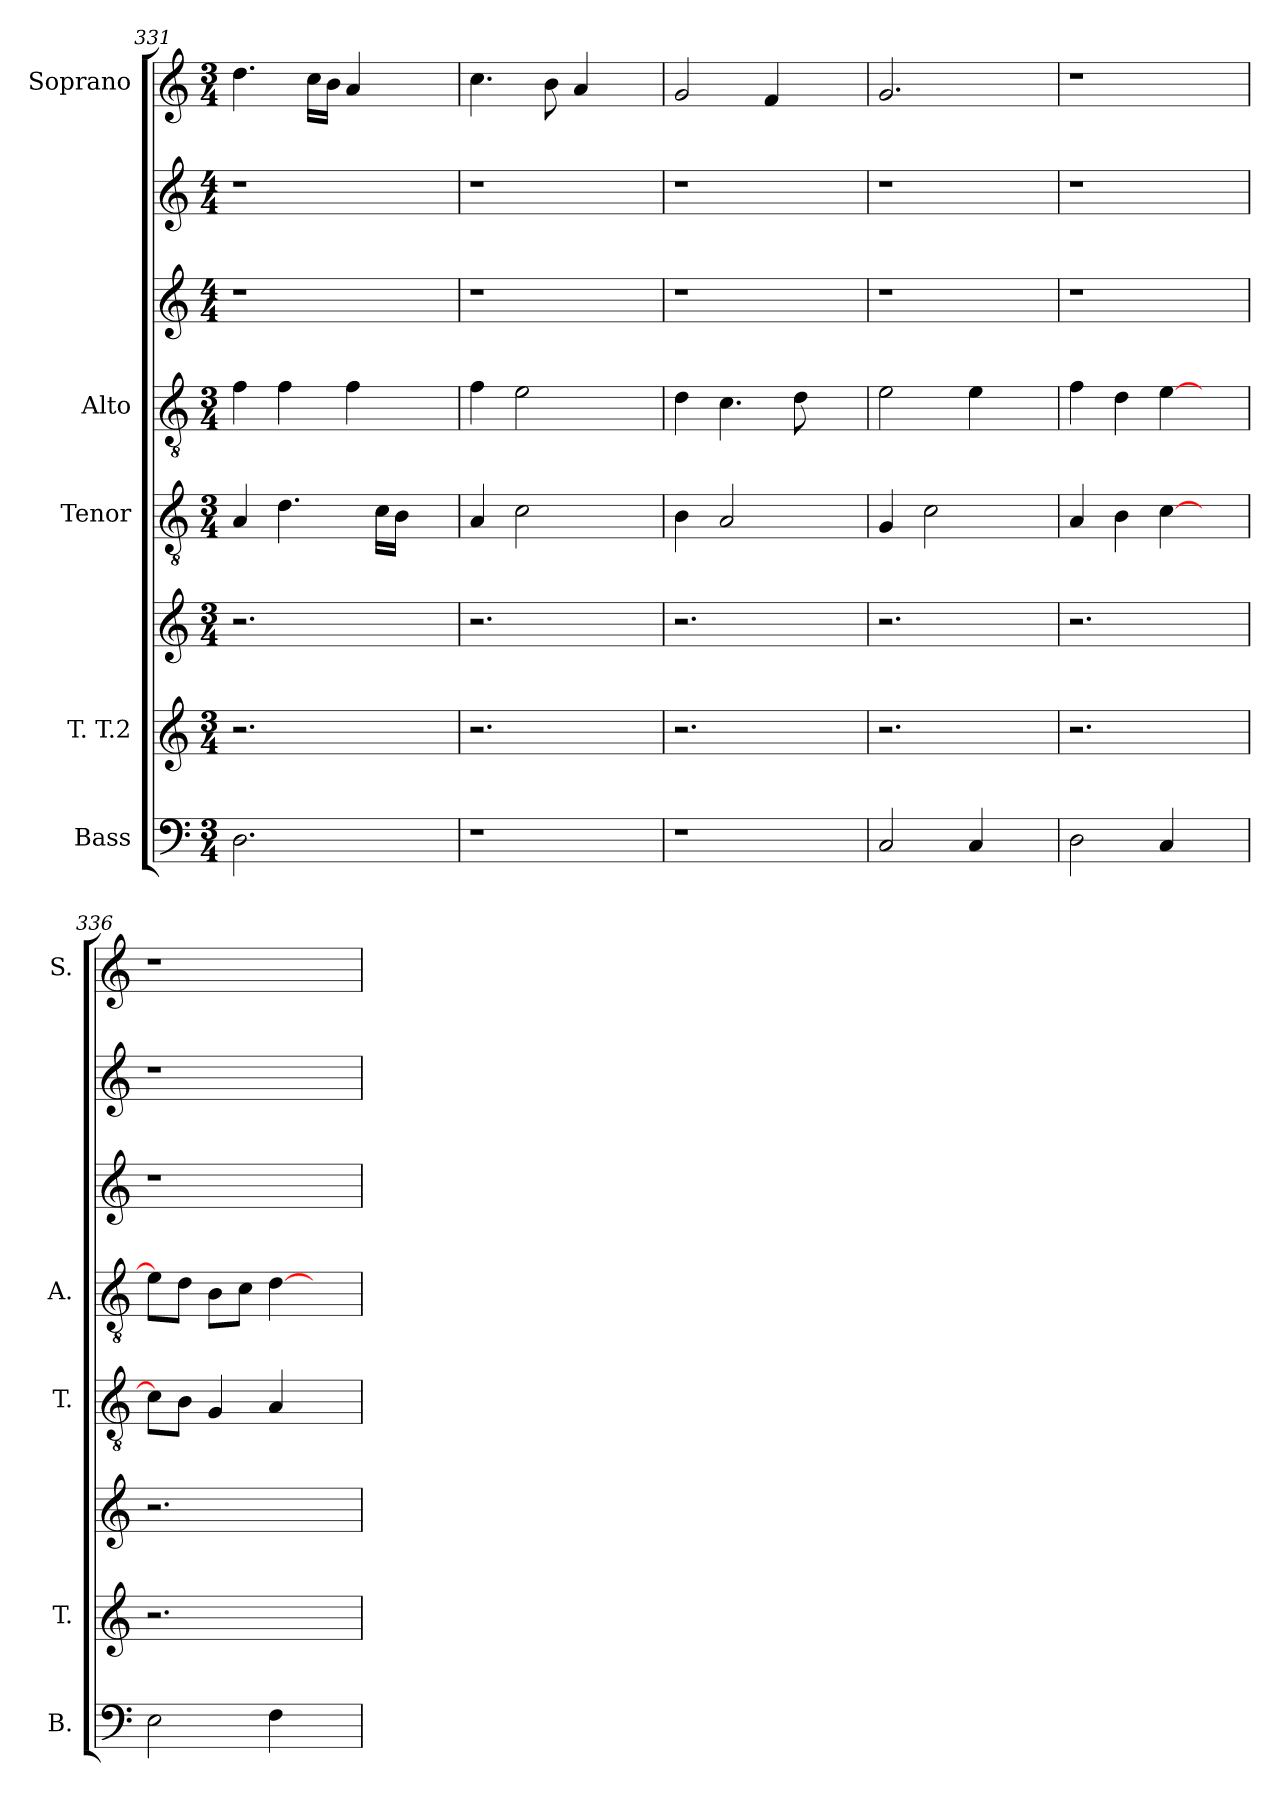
**kern	**kern	**kern	**kern	**kern	**kern	**kern	**kern
*part7	*part6	*part6	*part5	*part4	*part3	*part2	*part1
*staff8	*staff7	*staff6	*staff5	*staff4	*staff3	*staff2	*staff1
*I"Bass	*I"T. T.2	*	*I"Tenor	*I"Alto	*	*	*I"Soprano
*I'B.	*I'T.	*	*I'T.	*I'A.	*	*	*I'S.
*clefF4	*clefG2	*clefG2	*clefGv2	*clefGv2	*clefG2	*clefG2	*clefG2
*k[]	*k[]	*k[]	*k[]	*k[]	*k[]	*k[]	*k[]
*C:	*C:	*C:	*C:	*C:	*C:	*C:	*C:
*M3/4	*M3/4	*M3/4	*M3/4	*M3/4	*M4/4	*M4/4	*M3/4
=331	=331	=331	=331	=331	=331	=331	=331
2.D\	2.r	2.r	4A/	4f\	1r	1r	4.dd\
.	.	.	4.d\	4f\	.	.	.
.	.	.	.	.	.	.	16cc\LL
.	.	.	.	.	.	.	16b\JJ
.	.	.	.	4f\	.	.	4a/
.	.	.	16c\LL	.	.	.	.
.	.	.	16B\JJ	.	.	.	.
4ryy	4ryy	4ryy	4ryy	4ryy	.	.	4ryy
=332	=332	=332	=332	=332	=332	=332	=332
!LO:N:vis=1	!	!	!	!	!	!	!
2.r	2.r	2.r	4A/	4f\	1r	1r	4.cc\
.	.	.	2c\	2e\	.	.	.
.	.	.	.	.	.	.	8b\
.	.	.	.	.	.	.	4a/
4ryy	4ryy	4ryy	4ryy	4ryy	.	.	4ryy
!!LO:LB:g=z
=333	=333	=333	=333	=333	=333	=333	=333
!LO:N:vis=1	!	!	!	!	!	!	!
2.r	2.r	2.r	4B\	4d\	1r	1r	2g/
.	.	.	2A/	4.c\	.	.	.
.	.	.	.	.	.	.	4f/
.	.	.	.	8d\	.	.	.
4ryy	4ryy	4ryy	4ryy	4ryy	.	.	4ryy
=334	=334	=334	=334	=334	=334	=334	=334
2C/	2.r	2.r	4G/	2e\	1r	1r	2.g/
.	.	.	2c\	.	.	.	.
4C/	.	.	.	4e\	.	.	.
4ryy	4ryy	4ryy	4ryy	4ryy	.	.	4ryy
=335	=335	=335	=335	=335	=335	=335	=335
!	!	!	!	!	!	!	!LO:N:vis=1
2D\	2.r	2.r	4A/	4f\	1r	1r	2.r
.	.	.	4B\	4d\	.	.	.
4C/	.	.	[>4c\	[>4e\	.	.	.
4ryy	4ryy	4ryy	4ryy	4ryy	.	.	4ryy
=336	=336	=336	=336	=336	=336	=336	=336
!	!	!	!	!	!	!	!LO:N:vis=1
2E\	2.r	2.r	8c\L]	8e\L]	1r	1r	2.r
.	.	.	8B\J	8d\J	.	.	.
.	.	.	4G/	8B\L	.	.	.
.	.	.	.	8c\J	.	.	.
4F\	.	.	4A/	[>4d\	.	.	.
4ryy	4ryy	4ryy	4ryy	4ryy	.	.	4ryy
=	=	=	=	=	=	=	=
*-	*-	*-	*-	*-	*-	*-	*-
